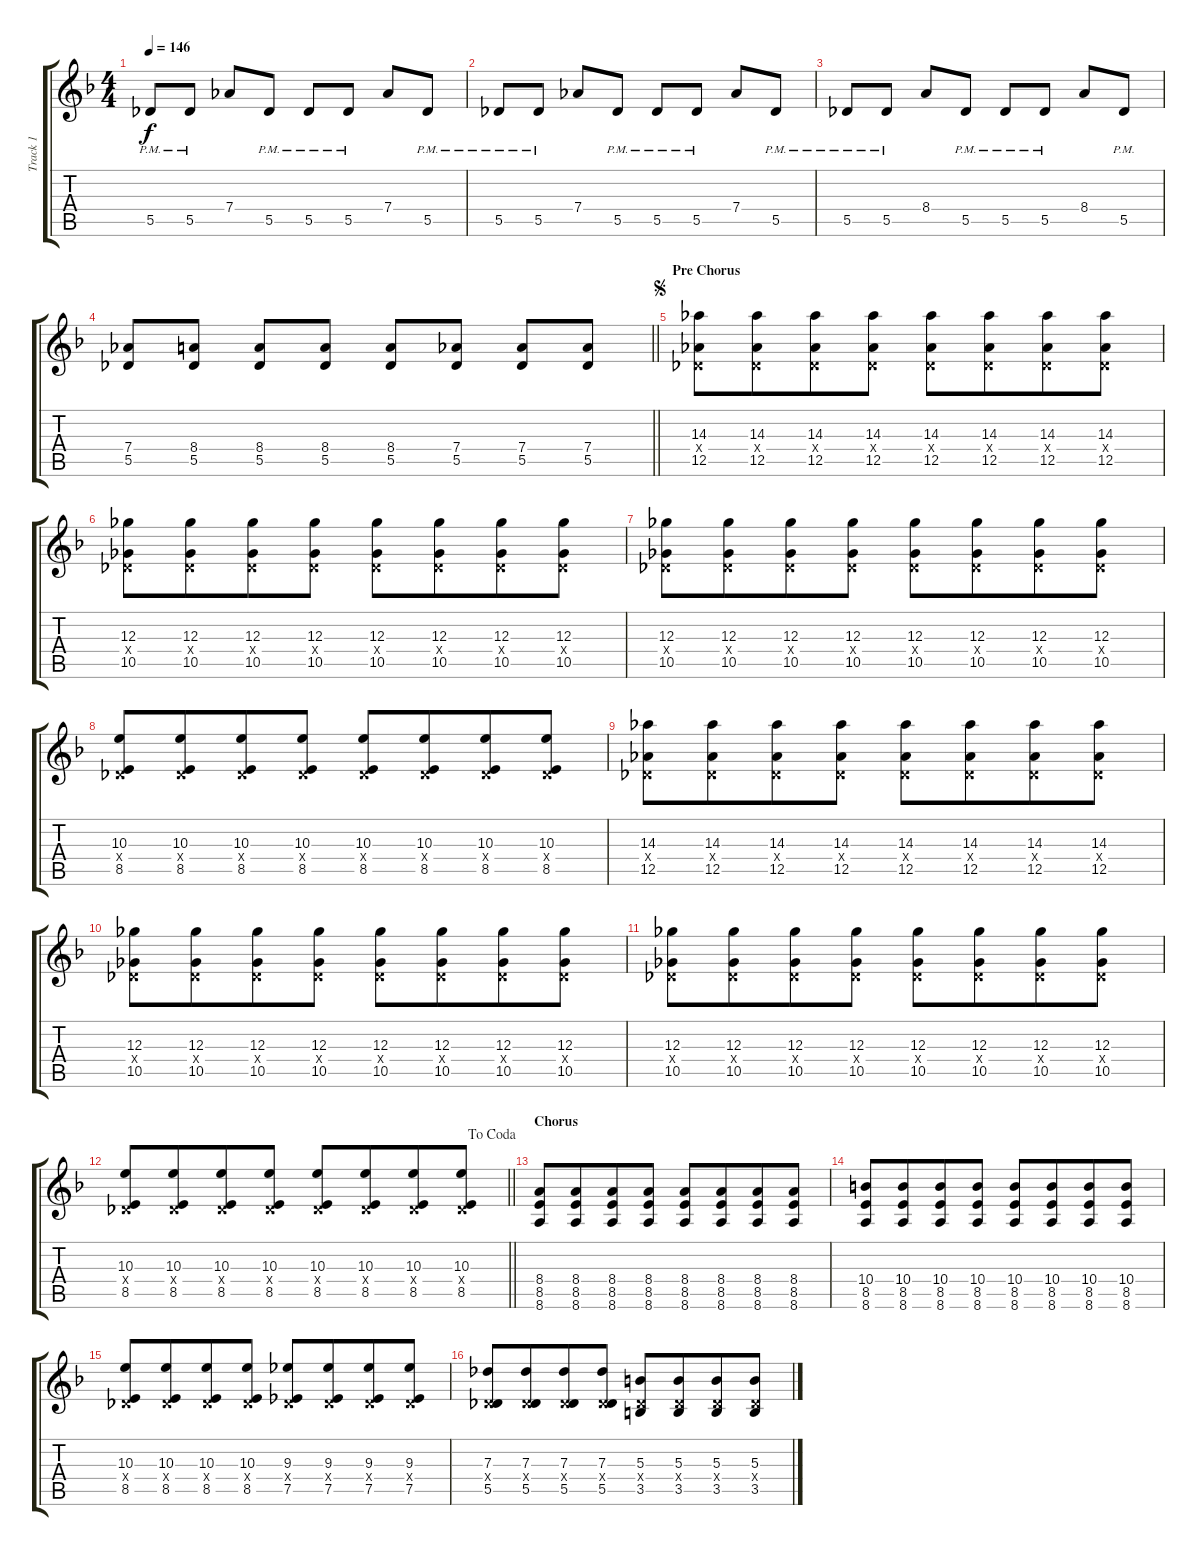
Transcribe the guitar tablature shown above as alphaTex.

\track ("Track 1" "Track 1") {instrument electricguitarjazz}
\staff {score tabs}
\tuning (Eb4 Bb3 Gb3 Db3 Ab2 Db2) {hide}
\ts (4 4)
\tempo 146
\clef g2
\ks f
5.5{pm}.8{dy f} 5.5{pm}.8 7.4.8 5.5{pm}.8 5.5{pm}.8 5.5{pm}.8 7.4.8 5.5{pm}.8 |
5.5{pm}.8 5.5{pm}.8 7.4.8 5.5{pm}.8 5.5{pm}.8 5.5{pm}.8 7.4.8 5.5{pm}.8 |
5.5{pm}.8 5.5{pm}.8 8.4.8 5.5{pm}.8 5.5{pm}.8 5.5{pm}.8 8.4.8 5.5{pm}.8 |
\barLineRight lightlight
(7.4 5.5).8 (8.4 5.5).8 (8.4 5.5).8 (8.4 5.5).8 (8.4 5.5).8 (7.4 5.5).8 (7.4 5.5).8 (7.4 5.5).8 |
\section ("" "Pre Chorus")
\jump segno
(14.3 0.4{x} 12.5).8 (14.3 0.4{x} 12.5).8{beam merge} (14.3 0.4{x} 12.5).8 (14.3 0.4{x} 12.5).8 (14.3 0.4{x} 12.5).8 (14.3 0.4{x} 12.5).8{beam merge} (14.3 0.4{x} 12.5).8 (14.3 0.4{x} 12.5).8 |
(12.3 0.4{x} 10.5).8 (12.3 0.4{x} 10.5).8{beam merge} (12.3 0.4{x} 10.5).8 (12.3 0.4{x} 10.5).8 (12.3 0.4{x} 10.5).8 (12.3 0.4{x} 10.5).8{beam merge} (12.3 0.4{x} 10.5).8 (12.3 0.4{x} 10.5).8 |
(12.3 0.4{x} 10.5).8 (12.3 0.4{x} 10.5).8{beam merge} (12.3 0.4{x} 10.5).8 (12.3 0.4{x} 10.5).8 (12.3 0.4{x} 10.5).8 (12.3 0.4{x} 10.5).8{beam merge} (12.3 0.4{x} 10.5).8 (12.3 0.4{x} 10.5).8 |
(10.3 0.4{x} 8.5).8 (10.3 0.4{x} 8.5).8{beam merge} (10.3 0.4{x} 8.5).8 (10.3 0.4{x} 8.5).8 (10.3 0.4{x} 8.5).8 (10.3 0.4{x} 8.5).8{beam merge} (10.3 0.4{x} 8.5).8 (10.3 0.4{x} 8.5).8 |
(14.3 0.4{x} 12.5).8 (14.3 0.4{x} 12.5).8{beam merge} (14.3 0.4{x} 12.5).8 (14.3 0.4{x} 12.5).8 (14.3 0.4{x} 12.5).8 (14.3 0.4{x} 12.5).8{beam merge} (14.3 0.4{x} 12.5).8 (14.3 0.4{x} 12.5).8 |
(12.3 0.4{x} 10.5).8 (12.3 0.4{x} 10.5).8{beam merge} (12.3 0.4{x} 10.5).8 (12.3 0.4{x} 10.5).8 (12.3 0.4{x} 10.5).8 (12.3 0.4{x} 10.5).8{beam merge} (12.3 0.4{x} 10.5).8 (12.3 0.4{x} 10.5).8 |
(12.3 0.4{x} 10.5).8 (12.3 0.4{x} 10.5).8{beam merge} (12.3 0.4{x} 10.5).8 (12.3 0.4{x} 10.5).8 (12.3 0.4{x} 10.5).8 (12.3 0.4{x} 10.5).8{beam merge} (12.3 0.4{x} 10.5).8 (12.3 0.4{x} 10.5).8 |
\jump dacoda
\barLineRight lightlight
(10.3 0.4{x} 8.5).8 (10.3 0.4{x} 8.5).8{beam merge} (10.3 0.4{x} 8.5).8 (10.3 0.4{x} 8.5).8 (10.3 0.4{x} 8.5).8 (10.3 0.4{x} 8.5).8{beam merge} (10.3 0.4{x} 8.5).8 (10.3 0.4{x} 8.5).8 |
\section ("" "Chorus")
(8.4 8.5 8.6).8 (8.4 8.5 8.6).8{beam merge} (8.4 8.5 8.6).8 (8.4 8.5 8.6).8 (8.4 8.5 8.6).8 (8.4 8.5 8.6).8{beam merge} (8.4 8.5 8.6).8 (8.4 8.5 8.6).8 |
(10.4 8.5 8.6).8 (10.4 8.5 8.6).8{beam merge} (10.4 8.5 8.6).8 (10.4 8.5 8.6).8 (10.4 8.5 8.6).8 (10.4 8.5 8.6).8{beam merge} (10.4 8.5 8.6).8 (10.4 8.5 8.6).8 |
(10.3 0.4{x} 8.5).8 (10.3 0.4{x} 8.5).8{beam merge} (10.3 0.4{x} 8.5).8 (10.3 0.4{x} 8.5).8 (9.3 0.4{x} 7.5).8 (9.3 0.4{x} 7.5).8{beam merge} (9.3 0.4{x} 7.5).8 (9.3 0.4{x} 7.5).8 |
(7.3 0.4{x} 5.5).8 (7.3 0.4{x} 5.5).8{beam merge} (7.3 0.4{x} 5.5).8 (7.3 0.4{x} 5.5).8 (5.3 0.4{x} 3.5).8 (5.3 0.4{x} 3.5).8{beam merge} (5.3 0.4{x} 3.5).8 (5.3 0.4{x} 3.5).8
